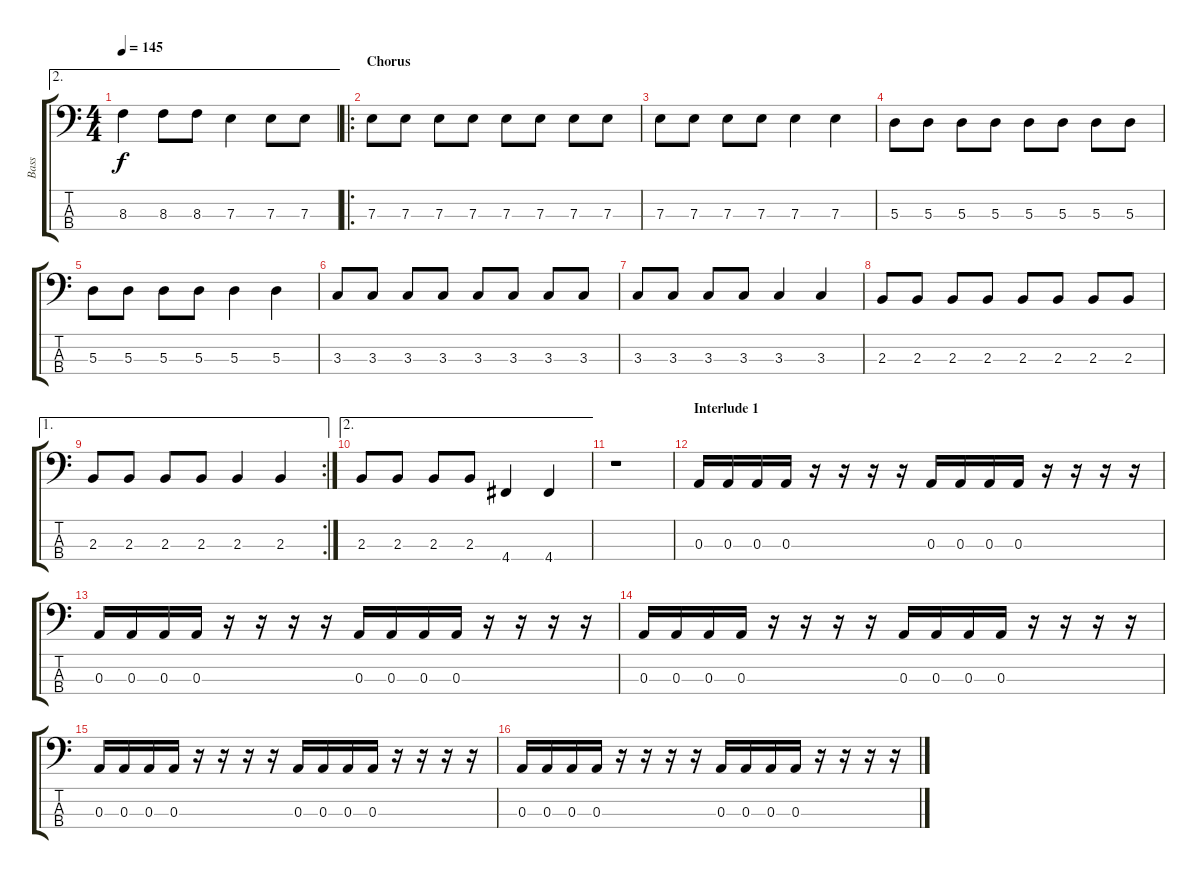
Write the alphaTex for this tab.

\track ("Bass" "Bass") {instrument electricbassfinger}
\staff {score tabs}
\tuning (G2 D2 A1 D1) {hide}
\ae 2
\ts (4 4)
\tempo 145
\clef f4
\ks c
8.3.4{dy f} 8.3.8 8.3.8 7.3.4 7.3.8 7.3.8 |
\ro
\section ("" "Chorus")
7.3.8 7.3.8 7.3.8 7.3.8 7.3.8 7.3.8 7.3.8 7.3.8 |
7.3.8 7.3.8 7.3.8 7.3.8 7.3.4 7.3.4 |
5.3.8 5.3.8 5.3.8 5.3.8 5.3.8 5.3.8 5.3.8 5.3.8 |
5.3.8 5.3.8 5.3.8 5.3.8 5.3.4 5.3.4 |
3.3.8 3.3.8 3.3.8 3.3.8 3.3.8 3.3.8 3.3.8 3.3.8 |
3.3.8 3.3.8 3.3.8 3.3.8 3.3.4 3.3.4 |
2.3.8 2.3.8 2.3.8 2.3.8 2.3.8 2.3.8 2.3.8 2.3.8 |
\ae 1
\rc 2
2.3.8 2.3.8 2.3.8 2.3.8 2.3.4 2.3.4 |
\ae 2
2.3.8 2.3.8 2.3.8 2.3.8 4.4.4 4.4.4 |
r.1 |
\section ("" "Interlude 1")
0.3.16 0.3.16 0.3.16 0.3.16 r.16 r.16 r.16 r.16 0.3.16 0.3.16 0.3.16 0.3.16 r.16 r.16 r.16 r.16 |
0.3.16 0.3.16 0.3.16 0.3.16 r.16 r.16 r.16 r.16 0.3.16 0.3.16 0.3.16 0.3.16 r.16 r.16 r.16 r.16 |
0.3.16 0.3.16 0.3.16 0.3.16 r.16 r.16 r.16 r.16 0.3.16 0.3.16 0.3.16 0.3.16 r.16 r.16 r.16 r.16 |
0.3.16 0.3.16 0.3.16 0.3.16 r.16 r.16 r.16 r.16 0.3.16 0.3.16 0.3.16 0.3.16 r.16 r.16 r.16 r.16 |
0.3.16 0.3.16 0.3.16 0.3.16 r.16 r.16 r.16 r.16 0.3.16 0.3.16 0.3.16 0.3.16 r.16 r.16 r.16 r.16
